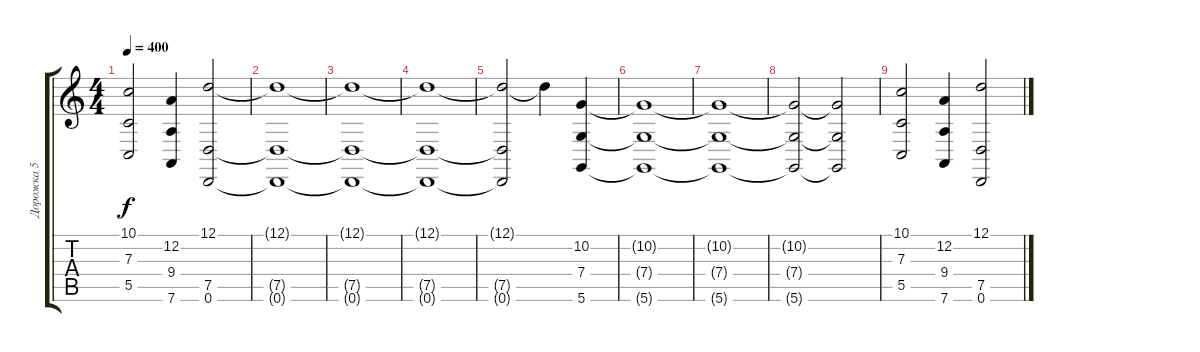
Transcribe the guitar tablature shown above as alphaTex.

\track ("Дорожка 5" "Дорожка 5") {instrument tremolostrings}
\staff {score tabs}
\tuning (D4 A3 F3 C3 G2 D2) {hide}
\ts (4 4)
\tempo 400
\clef g2
\ks c
(10.1 7.3 5.5).2{dy f} (12.2 9.4 7.6).4 (12.1 7.5 0.6).2 |
(12.1{t} 7.5{t} 0.6{t}).1 |
(12.1{t} 7.5{t} 0.6{t}).1 |
(12.1{t} 7.5{t} 0.6{t}).1 |
(12.1{t} 7.5{t} 0.6{t}).2 12.1{t}.4 (10.2 7.4 5.6).4 |
(10.2{t} 7.4{t} 5.6{t}).1 |
(10.2{t} 7.4{t} 5.6{t}).1 |
(10.2{t} 7.4{t} 5.6{t}).2 (10.2{t} 7.4{t} 5.6{t}).2 |
(10.1 7.3 5.5).2 (12.2 9.4 7.6).4 (12.1 7.5 0.6).2
